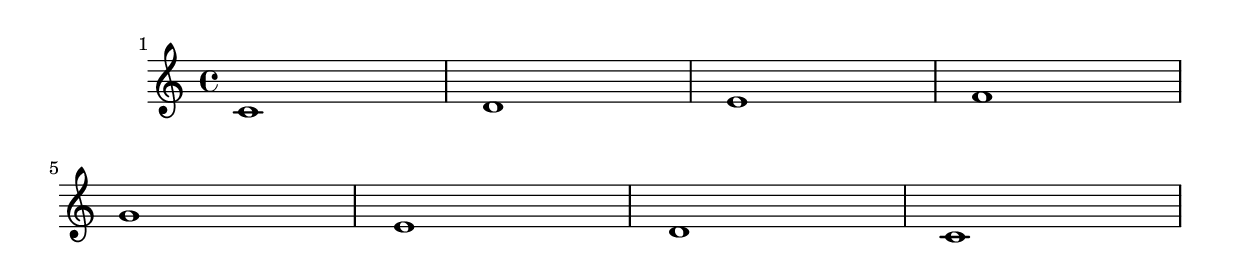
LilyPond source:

%% Do not edit this file; it is automatically
%% generated from LSR http://lsr.dsi.unimi.it
%% This file is in the public domain.
\version "2.13.10"

\header {
  lsrtags = "rhythms"

%% Translation of GIT committish: b2d4318d6c53df8469dfa4da09b27c15a374d0ca
  texidoces = "

De forma predeterminada se suprime el número del primer compás de
una partitura si es menor o igual a `1'.  Al establecer el valor
de @code{barNumberVisibility} a @code{all-bar-numbers-visible}, se
puede imprimir cualquier número de compás para el primer compás y
todos los siguientes.  Observe que, para que esto funcione, se
debe insertar una líinea divisoria vacía antes de la primera nota.

"

  doctitlees = "Imprimir el número de compás en el primer compás"


%% Translation of GIT committish: d96023d8792c8af202c7cb8508010c0d3648899d
  texidocde = "
Standardmäßig wird die erste Taktzahl einer Paritur nicht gesetzt,
wenn sie weniger oder gleich '1' ist.  Indem man @code{barNumberVisibility}
auf @code{all-bar-numbers-visible} setzt, kann eine beliebige
Taktzahl für den ersten und die folgenden Takte gesetzt werden.
Eine leere Taktlinie muss jedoch vor der ersten Note eingefügt
werden, damit das funktioniert.

"
  doctitlede = "Setzen der Taktnummer für den ersten Takt"


%% Translation of GIT committish: 21c8461ea87cd670a35a40b91d3ef20de03a0409
  texidocfr = "
Par défaut, LilyPond n'affiche pas le premier numéro de mesure s'il est
inférieur à 2. Le fait de définir @code{barNumberVisibility} à
@code{all-bar-numbers-visible} vous permettra d'imprimer n'importe quel
numéro pour la première mesure.  À noter que l'impression d'un numéro
de mesure ne peut intervenir que s'il y a une barre.  Aussi, pour
pouvoir le faire au début d'un morceau, devrez-vous ajouter une barre
vide avant la première note.

"
  doctitlefr = "Afficher le numéro de la première mesure"

  texidoc = "
By default, the first bar number in a score is suppressed if it is less
than or equal to `1'.  By setting @code{barNumberVisibility} to
@code{all-bar-numbers-visible}, any bar number can be printed for the
first measure and all subsequent measures.  Note that an empty bar line
must be inserted before the first note for this to work.

"
  doctitle = "Printing the bar number for the first measure"
} % begin verbatim

\relative c' {
  \set Score.barNumberVisibility = #all-bar-numbers-visible
  \bar ""
  c1 | d | e | f \break
  g1 | e | d | c
}

